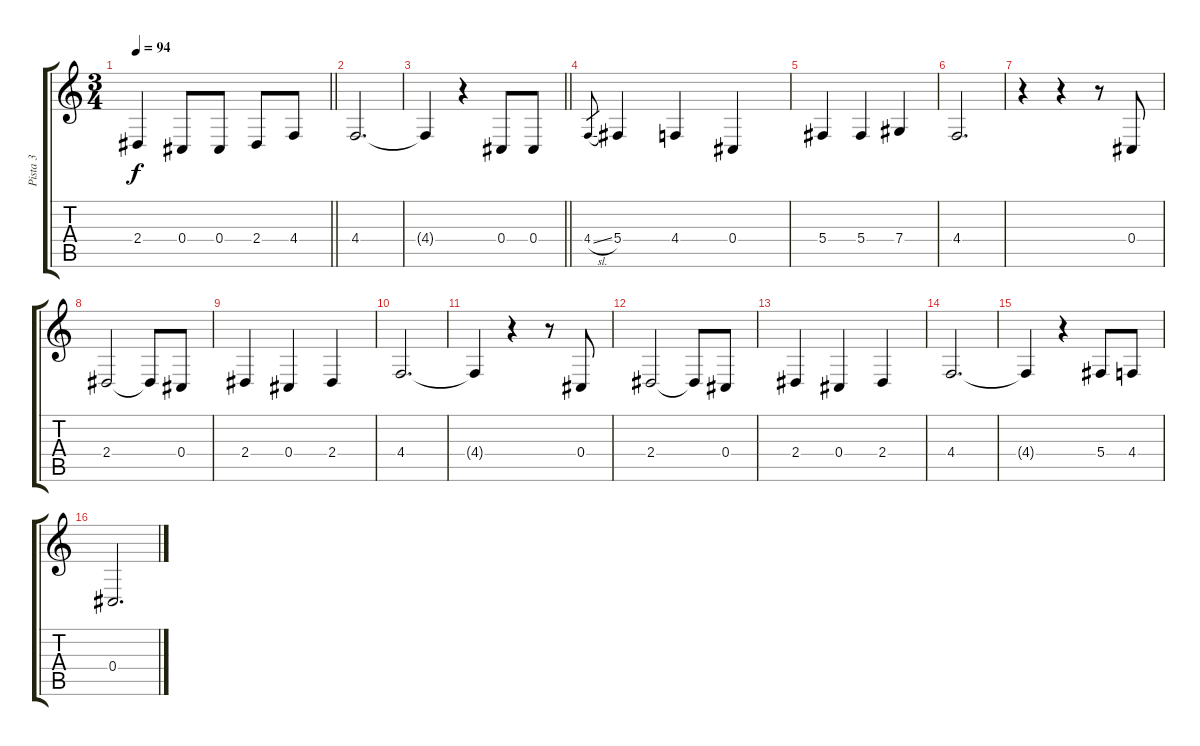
\track ("Pista 3" "Pista 3") {instrument flute}
\staff {score tabs}
\tuning (Eb4 Bb3 Gb3 Db3 Ab2 Eb2) {hide}
\ts (3 4)
\tempo 94
\clef g2
\barLineRight lightlight
\ks c
2.4{t}.4{dy f} 0.4.8 0.4.8 2.4.8 4.4.8 |
\section ("" "")
4.4.2{d} |
\barLineRight lightlight
4.4{t}.4 r.4 0.4.8 0.4.8 |
4.4{sl}.8{gr} 5.4.4 4.4.4 0.4.4 |
5.4.4 5.4.4 7.4.4 |
4.4.2{d} |
r.4 r.4 r.8 0.4.8 |
2.4.2 2.4{t}.8 0.4.8 |
2.4.4 0.4.4 2.4.4 |
4.4.2{d} |
4.4{t}.4 r.4 r.8 0.4.8 |
2.4.2 2.4{t}.8 0.4.8 |
2.4.4 0.4.4 2.4.4 |
4.4.2{d} |
4.4{t}.4 r.4 5.4.8 4.4.8 |
0.4.2{d}
